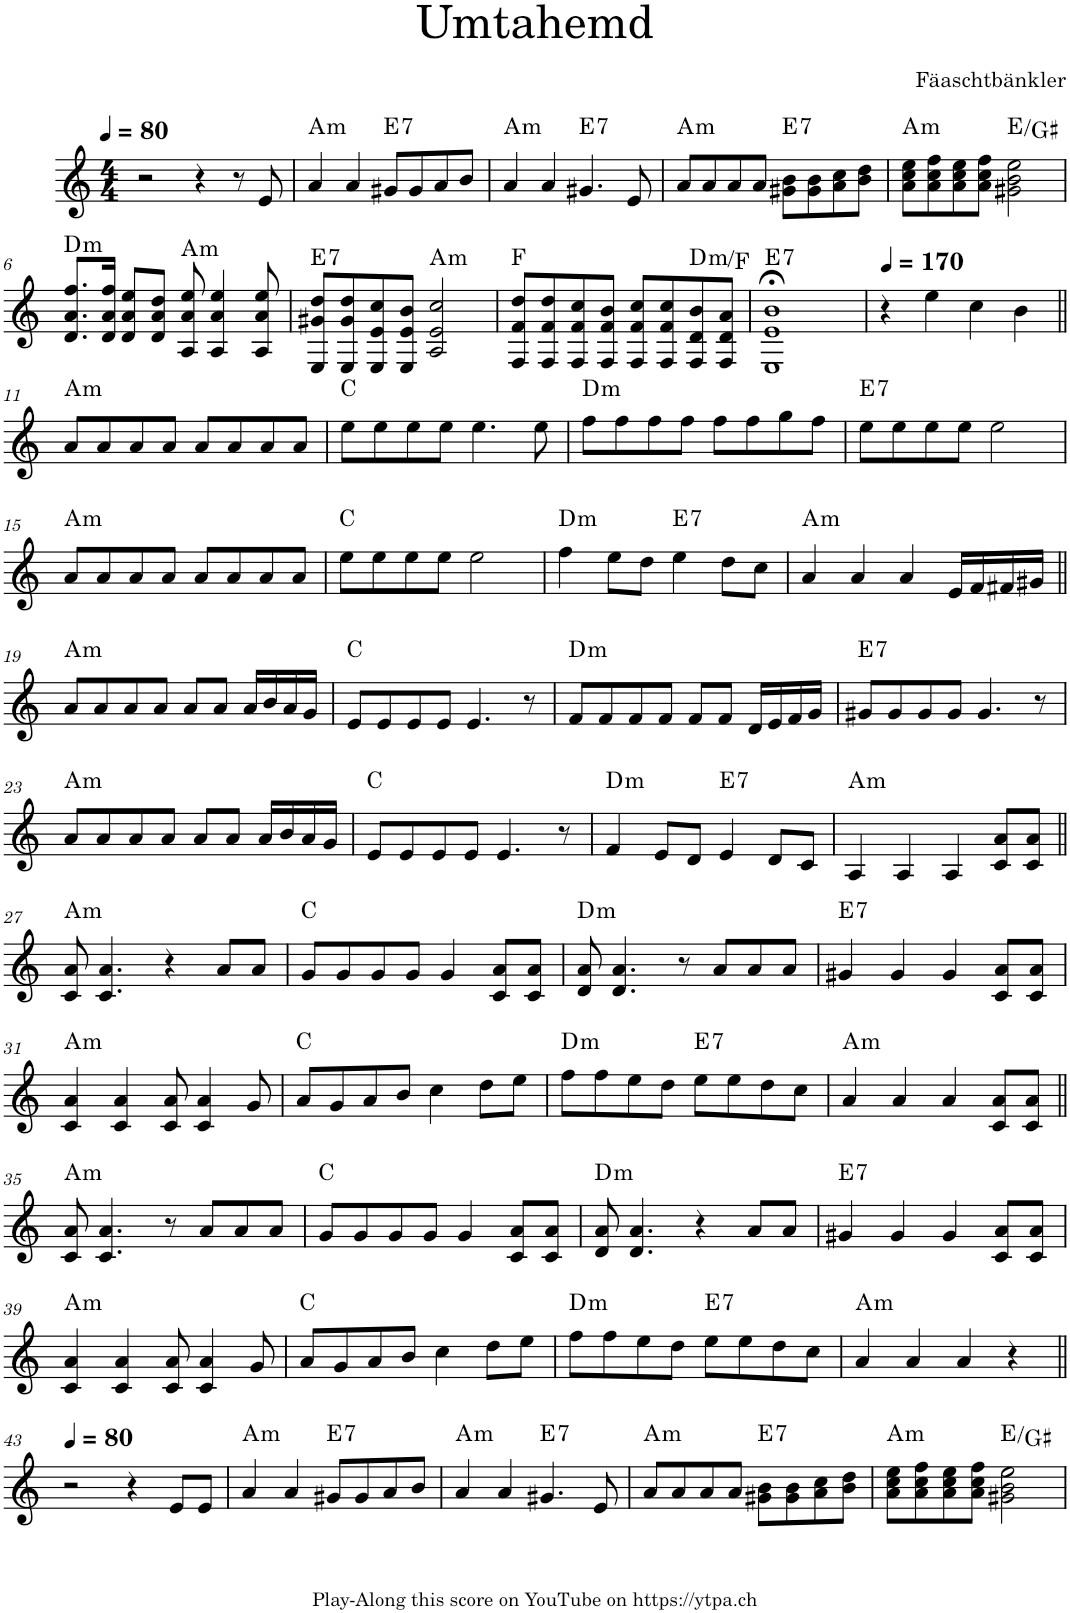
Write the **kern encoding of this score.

**kern	**harte
*part1	*part1
*staff1	*
*I"Piano	*
*I'Pno.	*
*clefG2	*
*k[]	*
*M4/4	*
*MM80	*
=1	=1
2r	.
4r	.
8r	.
8e/	.
=2	=2
!	!LO:H:kt=m
4a/	A:min
4a/	.
!	!LO:H:kt=7
8g#X/L	E:7
8g#/	.
8a/	.
8b/J	.
=3	=3
!	!LO:H:kt=m
4a/	A:min
4a/	.
!	!LO:H:kt=7
4.g#X/	E:7
8e/	.
=4	=4
!	!LO:H:kt=m
8a/L	A:min
8a/	.
8a/	.
8a/J	.
!	!LO:H:kt=7
8g#X\ 8b\L	E:7
8g#\ 8b\	.
8a\ 8cc\	.
8b\ 8dd\J	.
=5	=5
!	!LO:H:kt=m
8a\ 8cc\ 8ee\L	A:min
8a\ 8cc\ 8ff\	.
8a\ 8cc\ 8ee\	.
8a\ 8cc\ 8ff\J	.
2g#X\ 2b\ 2ee\	E:maj/3
!!LO:LB:g=z
=6	=6
!	!LO:H:kt=m
8.d/ 8.a/ 8.ff/L	D:min
16d/ 16a/ 16ff/Jk	.
8d/ 8a/ 8ee/L	.
8d/ 8a/ 8dd/J	.
!	!LO:H:kt=m
8A/ 8a/ 8ee/	A:min
4A/ 4a/ 4ee/	.
8A/ 8a/ 8ee/	.
=7	=7
!	!LO:H:kt=7
8E/ 8g#X/ 8dd/L	E:7
8E/ 8g#/ 8dd/	.
8E/ 8e/ 8cc/	.
8E/ 8e/ 8b/J	.
!	!LO:H:kt=m
2A/ 2e/ 2cc/	A:min
=8	=8
8F/ 8f/ 8dd/L	F:maj
8F/ 8f/ 8dd/	.
8F/ 8f/ 8cc/	.
8F/ 8f/ 8b/J	.
8F/ 8f/ 8cc/L	.
8F/ 8f/ 8cc/	.
!	!LO:H:kt=m
8F/ 8d/ 8b/	D:min/b3
8F/ 8d/ 8a/J	.
=9	=9
!	!LO:H:kt=7
1E;< 1e;< 1b;<	E:7
=10	=10
*MM170	*
4r	.
4ee\	.
4cc\	.
4b\	.
!!LO:LB:g=z
=11||	=11||
!	!LO:H:kt=m
8a/L	A:min
8a/	.
8a/	.
8a/J	.
8a/L	.
8a/	.
8a/	.
8a/J	.
=12	=12
8ee\L	C:maj
8ee\	.
8ee\	.
8ee\J	.
4.ee\	.
8ee\	.
=13	=13
!	!LO:H:kt=m
8ff\L	D:min
8ff\	.
8ff\	.
8ff\J	.
8ff\L	.
8ff\	.
8gg\	.
8ff\J	.
=14	=14
!	!LO:H:kt=7
8ee\L	E:7
8ee\	.
8ee\	.
8ee\J	.
2ee\	.
!!LO:LB:g=z
=15	=15
!	!LO:H:kt=m
8a/L	A:min
8a/	.
8a/	.
8a/J	.
8a/L	.
8a/	.
8a/	.
8a/J	.
=16	=16
8ee\L	C:maj
8ee\	.
8ee\	.
8ee\J	.
2ee\	.
=17	=17
!	!LO:H:kt=m
4ff\	D:min
8ee\L	.
8dd\J	.
!	!LO:H:kt=7
4ee\	E:7
8dd\L	.
8cc\J	.
=18	=18
!	!LO:H:kt=m
4a/	A:min
4a/	.
4a/	.
16e/LL	.
16f/	.
16f#X/	.
16g#X/JJ	.
!!LO:LB:g=z
=19||	=19||
!	!LO:H:kt=m
8a/L	A:min
8a/	.
8a/	.
8a/J	.
8a/L	.
8a/J	.
16a/LL	.
16b/	.
16a/	.
16g/JJ	.
=20	=20
8e/L	C:maj
8e/	.
8e/	.
8e/J	.
4.e/	.
8r	.
=21	=21
!	!LO:H:kt=m
8f/L	D:min
8f/	.
8f/	.
8f/J	.
8f/L	.
8f/J	.
16d/LL	.
16e/	.
16f/	.
16g/JJ	.
=22	=22
!	!LO:H:kt=7
8g#X/L	E:7
8g#/	.
8g#/	.
8g#/J	.
4.g#/	.
8r	.
!!LO:LB:g=z
=23	=23
!	!LO:H:kt=m
8a/L	A:min
8a/	.
8a/	.
8a/J	.
8a/L	.
8a/J	.
16a/LL	.
16b/	.
16a/	.
16g/JJ	.
=24	=24
8e/L	C:maj
8e/	.
8e/	.
8e/J	.
4.e/	.
8r	.
=25	=25
!	!LO:H:kt=m
4f/	D:min
8e/L	.
8d/J	.
!	!LO:H:kt=7
4e/	E:7
8d/L	.
8c/J	.
=26	=26
!	!LO:H:kt=m
4A/	A:min
4A/	.
4A/	.
8c/ 8a/L	.
8c/ 8a/J	.
!!LO:LB:g=z
=27||	=27||
!	!LO:H:kt=m
8c/ 8a/	A:min
4.c/ 4.a/	.
4r	.
8a/L	.
8a/J	.
=28	=28
8g/L	C:maj
8g/	.
8g/	.
8g/J	.
4g/	.
8c/ 8a/L	.
8c/ 8a/J	.
=29	=29
!	!LO:H:kt=m
8d/ 8a/	D:min
4.d/ 4.a/	.
8r	.
8a/L	.
8a/	.
8a/J	.
=30	=30
!	!LO:H:kt=7
4g#X/	E:7
4g#/	.
4g#/	.
8c/ 8a/L	.
8c/ 8a/J	.
!!LO:LB:g=z
=31	=31
!	!LO:H:kt=m
4c/ 4a/	A:min
4c/ 4a/	.
8c/ 8a/	.
4c/ 4a/	.
8g/	.
=32	=32
8a/L	C:maj
8g/	.
8a/	.
8b/J	.
4cc\	.
8dd\L	.
8ee\J	.
=33	=33
!	!LO:H:kt=m
8ff\L	D:min
8ff\	.
8ee\	.
8dd\J	.
!	!LO:H:kt=7
8ee\L	E:7
8ee\	.
8dd\	.
8cc\J	.
=34	=34
!	!LO:H:kt=m
4a/	A:min
4a/	.
4a/	.
8c/ 8a/L	.
8c/ 8a/J	.
!!LO:LB:g=z
=35||	=35||
!	!LO:H:kt=m
8c/ 8a/	A:min
4.c/ 4.a/	.
8r	.
8a/L	.
8a/	.
8a/J	.
=36	=36
8g/L	C:maj
8g/	.
8g/	.
8g/J	.
4g/	.
8c/ 8a/L	.
8c/ 8a/J	.
=37	=37
!	!LO:H:kt=m
8d/ 8a/	D:min
4.d/ 4.a/	.
4r	.
8a/L	.
8a/J	.
=38	=38
!	!LO:H:kt=7
4g#X/	E:7
4g#/	.
4g#/	.
8c/ 8a/L	.
8c/ 8a/J	.
!!LO:LB:g=z
=39	=39
!	!LO:H:kt=m
4c/ 4a/	A:min
4c/ 4a/	.
8c/ 8a/	.
4c/ 4a/	.
8g/	.
=40	=40
8a/L	C:maj
8g/	.
8a/	.
8b/J	.
4cc\	.
8dd\L	.
8ee\J	.
=41	=41
!	!LO:H:kt=m
8ff\L	D:min
8ff\	.
8ee\	.
8dd\J	.
!	!LO:H:kt=7
8ee\L	E:7
8ee\	.
8dd\	.
8cc\J	.
=42	=42
!	!LO:H:kt=m
4a/	A:min
4a/	.
4a/	.
4r	.
!!LO:LB:g=z
=43||	=43||
*MM80	*
2r	.
4r	.
8e/L	.
8e/J	.
=44	=44
!	!LO:H:kt=m
4a/	A:min
4a/	.
!	!LO:H:kt=7
8g#X/L	E:7
8g#/	.
8a/	.
8b/J	.
=45	=45
!	!LO:H:kt=m
4a/	A:min
4a/	.
!	!LO:H:kt=7
4.g#X/	E:7
8e/	.
=46	=46
!	!LO:H:kt=m
8a/L	A:min
8a/	.
8a/	.
8a/J	.
!	!LO:H:kt=7
8g#X\ 8b\L	E:7
8g#\ 8b\	.
8a\ 8cc\	.
8b\ 8dd\J	.
=47	=47
!	!LO:H:kt=m
8a\ 8cc\ 8ee\L	A:min
8a\ 8cc\ 8ff\	.
8a\ 8cc\ 8ee\	.
8a\ 8cc\ 8ff\J	.
2g#X\ 2b\ 2ee\	E:maj/3
=	=
*-	*-
